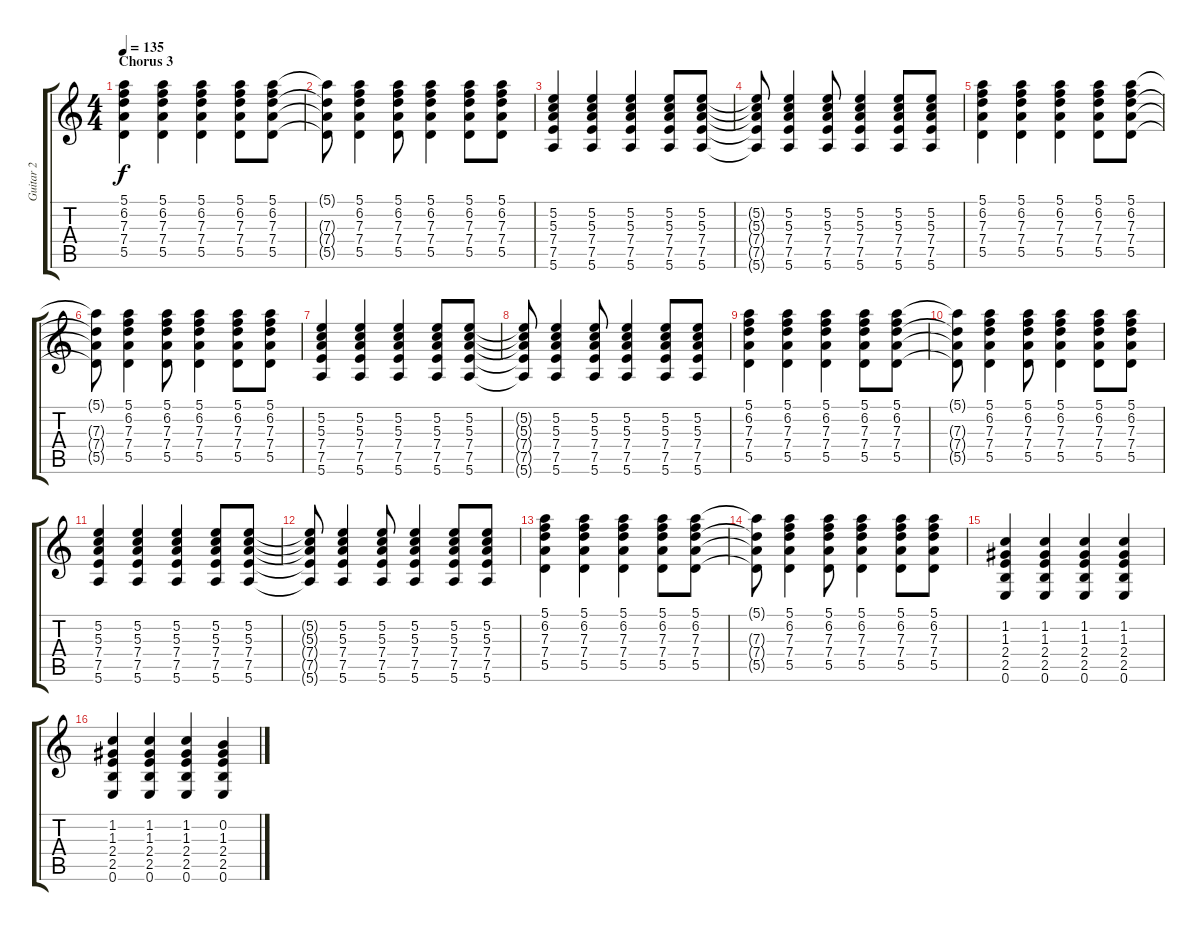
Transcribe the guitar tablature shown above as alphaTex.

\track ("Guitar 2" "Guitar 2") {instrument distortionguitar}
\staff {score tabs}
\tuning (E4 B3 G3 D3 A2 E2) {hide}
\ts (4 4)
\section ("" "Chorus 3")
\tempo 135
\clef g2
\ks c
(5.1 6.2 7.3 7.4 5.5).4{dy f} (5.1 6.2 7.3 7.4 5.5).4 (5.1 6.2 7.3 7.4 5.5).4 (5.1 6.2 7.3 7.4 5.5).8 (5.1 6.2 7.3 7.4 5.5).8 |
(5.1{t} 7.3{t} 7.4{t} 5.5{t}).8 (5.1 6.2 7.3 7.4 5.5).4 (5.1 6.2 7.3 7.4 5.5).8 (5.1 6.2 7.3 7.4 5.5).4 (5.1 6.2 7.3 7.4 5.5).8 (5.1 6.2 7.3 7.4 5.5).8 |
(5.2 5.3 7.4 7.5 5.6).4 (5.2 5.3 7.4 7.5 5.6).4 (5.2 5.3 7.4 7.5 5.6).4 (5.2 5.3 7.4 7.5 5.6).8 (5.2 5.3 7.4 7.5 5.6).8 |
(5.2{t} 5.3{t} 7.4{t} 7.5{t} 5.6{t}).8 (5.2 5.3 7.4 7.5 5.6).4 (5.2 5.3 7.4 7.5 5.6).8 (5.2 5.3 7.4 7.5 5.6).4 (5.2 5.3 7.4 7.5 5.6).8 (5.2 5.3 7.4 7.5 5.6).8 |
(5.1 6.2 7.3 7.4 5.5).4 (5.1 6.2 7.3 7.4 5.5).4 (5.1 6.2 7.3 7.4 5.5).4 (5.1 6.2 7.3 7.4 5.5).8 (5.1 6.2 7.3 7.4 5.5).8 |
(5.1{t} 7.3{t} 7.4{t} 5.5{t}).8 (5.1 6.2 7.3 7.4 5.5).4 (5.1 6.2 7.3 7.4 5.5).8 (5.1 6.2 7.3 7.4 5.5).4 (5.1 6.2 7.3 7.4 5.5).8 (5.1 6.2 7.3 7.4 5.5).8 |
(5.2 5.3 7.4 7.5 5.6).4 (5.2 5.3 7.4 7.5 5.6).4 (5.2 5.3 7.4 7.5 5.6).4 (5.2 5.3 7.4 7.5 5.6).8 (5.2 5.3 7.4 7.5 5.6).8 |
(5.2{t} 5.3{t} 7.4{t} 7.5{t} 5.6{t}).8 (5.2 5.3 7.4 7.5 5.6).4 (5.2 5.3 7.4 7.5 5.6).8 (5.2 5.3 7.4 7.5 5.6).4 (5.2 5.3 7.4 7.5 5.6).8 (5.2 5.3 7.4 7.5 5.6).8 |
(5.1 6.2 7.3 7.4 5.5).4 (5.1 6.2 7.3 7.4 5.5).4 (5.1 6.2 7.3 7.4 5.5).4 (5.1 6.2 7.3 7.4 5.5).8 (5.1 6.2 7.3 7.4 5.5).8 |
(5.1{t} 7.3{t} 7.4{t} 5.5{t}).8 (5.1 6.2 7.3 7.4 5.5).4 (5.1 6.2 7.3 7.4 5.5).8 (5.1 6.2 7.3 7.4 5.5).4 (5.1 6.2 7.3 7.4 5.5).8 (5.1 6.2 7.3 7.4 5.5).8 |
(5.2 5.3 7.4 7.5 5.6).4 (5.2 5.3 7.4 7.5 5.6).4 (5.2 5.3 7.4 7.5 5.6).4 (5.2 5.3 7.4 7.5 5.6).8 (5.2 5.3 7.4 7.5 5.6).8 |
(5.2{t} 5.3{t} 7.4{t} 7.5{t} 5.6{t}).8 (5.2 5.3 7.4 7.5 5.6).4 (5.2 5.3 7.4 7.5 5.6).8 (5.2 5.3 7.4 7.5 5.6).4 (5.2 5.3 7.4 7.5 5.6).8 (5.2 5.3 7.4 7.5 5.6).8 |
(5.1 6.2 7.3 7.4 5.5).4 (5.1 6.2 7.3 7.4 5.5).4 (5.1 6.2 7.3 7.4 5.5).4 (5.1 6.2 7.3 7.4 5.5).8 (5.1 6.2 7.3 7.4 5.5).8 |
(5.1{t} 7.3{t} 7.4{t} 5.5{t}).8 (5.1 6.2 7.3 7.4 5.5).4 (5.1 6.2 7.3 7.4 5.5).8 (5.1 6.2 7.3 7.4 5.5).4 (5.1 6.2 7.3 7.4 5.5).8 (5.1 6.2 7.3 7.4 5.5).8 |
(1.2 1.3 2.4 2.5 0.6).4 (1.2 1.3 2.4 2.5 0.6).4 (1.2 1.3 2.4 2.5 0.6).4 (1.2 1.3 2.4 2.5 0.6).4 |
(1.2 1.3 2.4 2.5 0.6).4 (1.2 1.3 2.4 2.5 0.6).4 (1.2 1.3 2.4 2.5 0.6).4 (0.2 1.3 2.4 2.5 0.6).4
